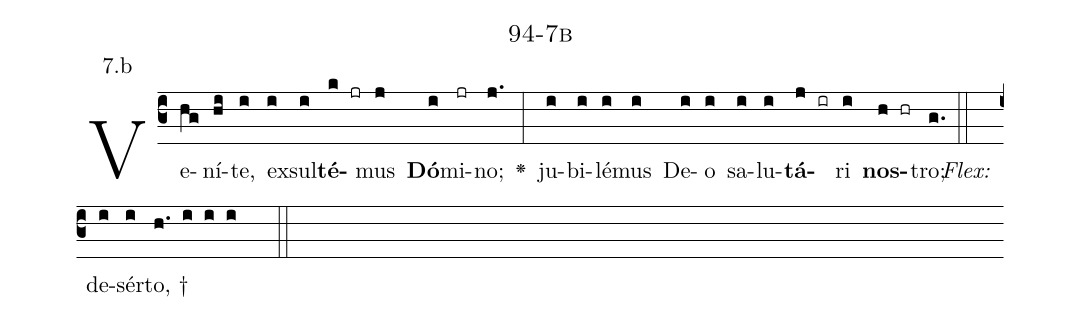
name: 94-7b;
annotation: 7.b;
%%
(c3)Ve(hg)ní(hi)te,(i) ex(i)sul(i)<b>té</b>(k jr)mus(j) <b>Dó</b>(i)mi(jr)no;(j.) <v>\greheightstar</v>(:) ju(i)bi(i)lé(i)mus(i) De(i)o(i) sa(i)lu(i)<b>tá</b>(j ir)ri(i) <b>nos</b>(h hr)tro;(g.) (::)
<i>Flex:</i>()  de(i)sér(i)to, †(h. i i i  ::)

%E(i) u(i) o(j) u(i) a(h) e.(g.) (::)
